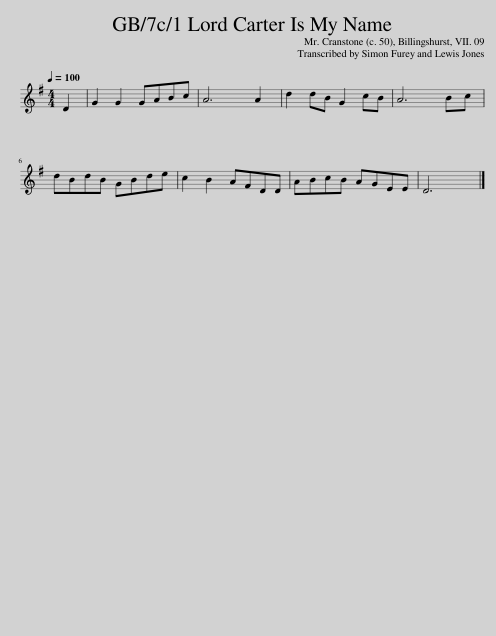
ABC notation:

X:1
L:1/8
Q:1/4=100
M:4/4
I:linebreak $
K:G
V:1 treble
V:1
 D2 | G2 G2 GABc | A6 A2 | d2 dB G2 cB | A6 Bc |$ %5
 dBdB GBde | c2 B2 AFDD | ABcB AGEE | D6 |] %9
